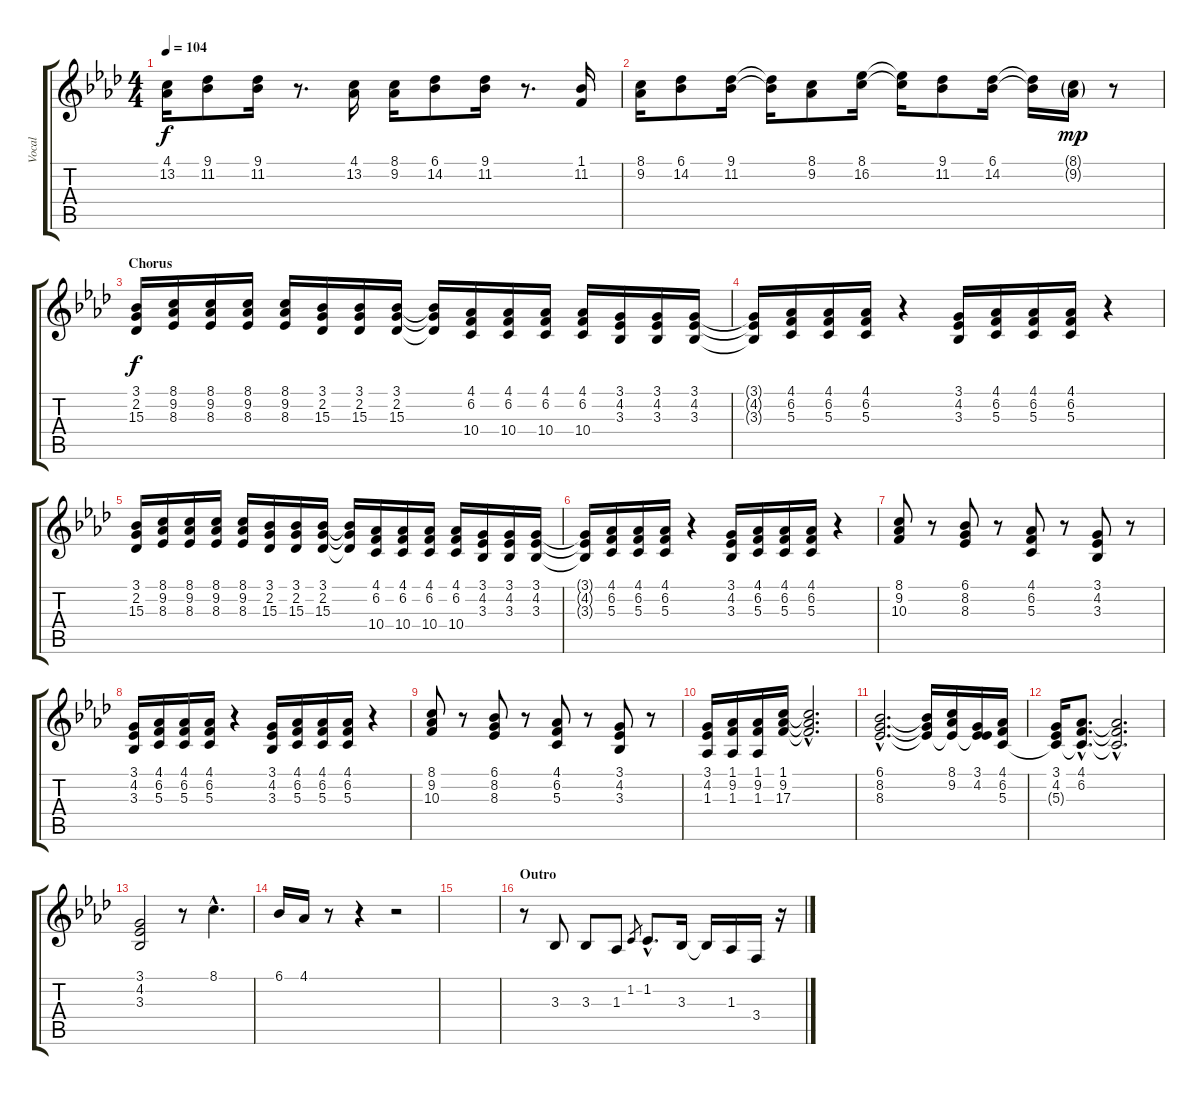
\track ("Vocal" "Vocal") {instrument flute}
\staff {score tabs}
\tuning (E4 B3 G3 D3 A2 E2) {hide}
\ts (4 4)
\tempo 104
\clef g2
\ks ab
(4.1 13.2).16{dy f} (9.1 11.2).8 (9.1 11.2).16 r.8{d} (4.1 13.2).16 (8.1 9.2).16 (6.1 14.2).8 (9.1 11.2).16 r.8{d} (1.1 11.2).16 |
(8.1 9.2).16 (6.1 14.2).8 (9.1 11.2).16 (9.1{t} 11.2{t}).16 (8.1 9.2).8 (8.1 16.2).16 (8.1{t} 16.2{t}).16 (9.1 11.2).8 (6.1 14.2).16 (6.1{t} 14.2{t}).16 (8.1{g} 9.2{g}).16{dy mp} r.8 |
\section ("" "Chorus")
(3.1 2.2 15.3).16{dy f} (8.1 9.2 8.3).16 (8.1 9.2 8.3).16 (8.1 9.2 8.3).16 (8.1 9.2 8.3).16 (3.1 2.2 15.3).16 (3.1 2.2 15.3).16 (3.1 2.2 15.3).16 (3.1{t} 2.2{t} 15.3{t}).16 (4.1 6.2 10.4).16 (4.1 6.2 10.4).16 (4.1 6.2 10.4).16 (4.1 6.2 10.4).16 (3.1 4.2 3.3).16 (3.1 4.2 3.3).16 (3.1 4.2 3.3).16 |
(3.1{t} 4.2{t} 3.3{t}).16 (4.1 6.2 5.3).16 (4.1 6.2 5.3).16 (4.1 6.2 5.3).16 r.4 (3.1 4.2 3.3).16 (4.1 6.2 5.3).16 (4.1 6.2 5.3).16 (4.1 6.2 5.3).16 r.4 |
(3.1 2.2 15.3).16 (8.1 9.2 8.3).16 (8.1 9.2 8.3).16 (8.1 9.2 8.3).16 (8.1 9.2 8.3).16 (3.1 2.2 15.3).16 (3.1 2.2 15.3).16 (3.1 2.2 15.3).16 (3.1{t} 2.2{t} 15.3{t}).16 (4.1 6.2 10.4).16 (4.1 6.2 10.4).16 (4.1 6.2 10.4).16 (4.1 6.2 10.4).16 (3.1 4.2 3.3).16 (3.1 4.2 3.3).16 (3.1 4.2 3.3).16 |
(3.1{t} 4.2{t} 3.3{t}).16 (4.1 6.2 5.3).16 (4.1 6.2 5.3).16 (4.1 6.2 5.3).16 r.4 (3.1 4.2 3.3).16 (4.1 6.2 5.3).16 (4.1 6.2 5.3).16 (4.1 6.2 5.3).16 r.4 |
(8.1 9.2 10.3).8 r.8 (6.1 8.2 8.3).8 r.8 (4.1 6.2 5.3).8 r.8 (3.1 4.2 3.3).8 r.8 |
(3.1 4.2 3.3).16 (4.1 6.2 5.3).16 (4.1 6.2 5.3).16 (4.1 6.2 5.3).16 r.4 (3.1 4.2 3.3).16 (4.1 6.2 5.3).16 (4.1 6.2 5.3).16 (4.1 6.2 5.3).16 r.4 |
(8.1 9.2 10.3).8 r.8 (6.1 8.2 8.3).8 r.8 (4.1 6.2 5.3).8 r.8 (3.1 4.2 3.3).8 r.8 |
(3.1 4.2 1.3).16 (1.1 9.2 1.3).16 (1.1 9.2 1.3).16 (1.1 9.2 17.3).16 (1.1{hac t} 9.2{hac t} 17.3{hac t}).2{d} |
(6.1{hac} 8.2{hac} 8.3{hac}).2{d} (6.1{t} 8.2{t} 8.3{t}).16 (8.1 9.2 8.3{t}).16 (3.1 4.2 8.3{t}).16 (4.1 6.2 5.3).16 |
(3.1 4.2 5.3{t}).16 (4.1{hac} 6.2{hac} 5.3{hac t}).8{d} (4.1{hac t} 6.2{hac t} 5.3{hac t}).2{d} |
(3.1 4.2 3.3).2 r.8 8.1{hac}.4{d} |
6.1.16 4.1.16 r.8 r.4 r.2 |
|
\section ("" "Outro")
r.8 3.3.8 3.3.8 1.3.8 1.2.8{gr} 1.2{hac}.8{d} 3.3.16 3.3{t}.16 1.3.16 3.4.16 r.16
